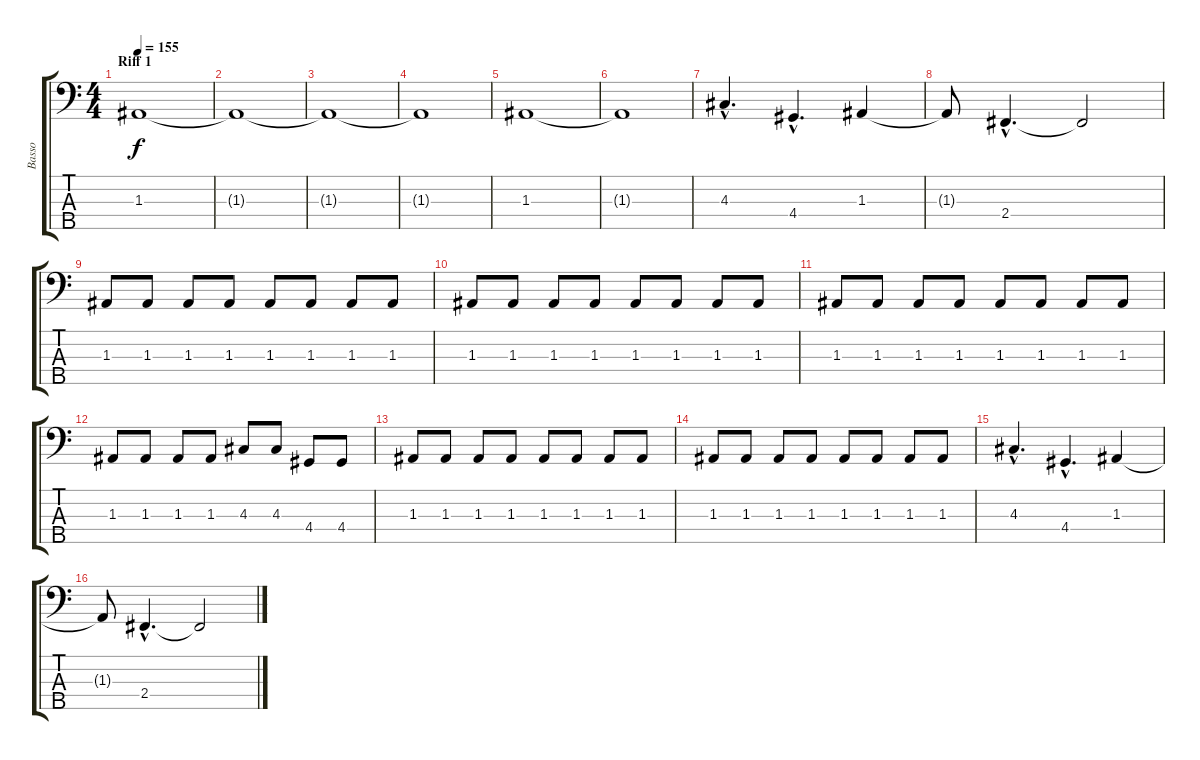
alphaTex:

\track ("Basso" "Basso") {instrument electricbassfinger}
\staff {score tabs}
\tuning (G2 D2 A1 E1 B0) {hide}
\ts (4 4)
\section ("" "Riff 1")
\tempo 155
\clef f4
\ks c
1.3.1{dy f instrument electricbassfinger} |
1.3{t}.1 |
1.3{t}.1 |
1.3{t}.1 |
1.3.1 |
1.3{t}.1 |
4.3{hac}.4{d} 4.4{hac}.4{d} 1.3.4 |
1.3{t}.8 2.4{hac}.4{d} 2.4{t}.2 |
1.3.8 1.3.8 1.3.8 1.3.8 1.3.8 1.3.8 1.3.8 1.3.8 |
1.3.8 1.3.8 1.3.8 1.3.8 1.3.8 1.3.8 1.3.8 1.3.8 |
1.3.8 1.3.8 1.3.8 1.3.8 1.3.8 1.3.8 1.3.8 1.3.8 |
1.3.8 1.3.8 1.3.8 1.3.8 4.3.8 4.3.8 4.4.8 4.4.8 |
1.3.8 1.3.8 1.3.8 1.3.8 1.3.8 1.3.8 1.3.8 1.3.8 |
1.3.8 1.3.8 1.3.8 1.3.8 1.3.8 1.3.8 1.3.8 1.3.8 |
4.3{hac}.4{d} 4.4{hac}.4{d} 1.3.4 |
1.3{t}.8 2.4{hac}.4{d} 2.4{t}.2
